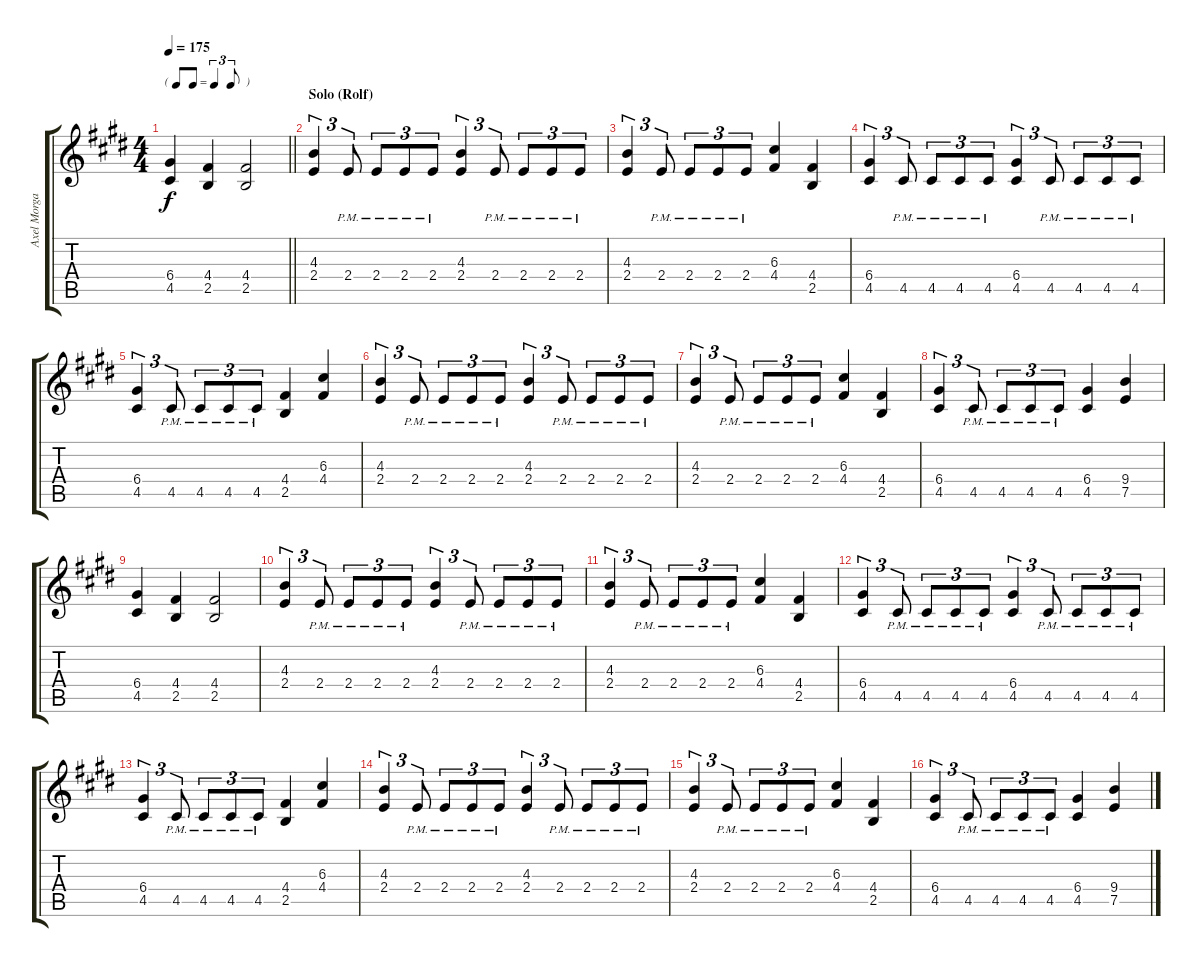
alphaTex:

\track ("Axel Morgan" "Axel Morga") {instrument distortionguitar}
\staff {score tabs}
\tuning (E4 B3 G3 D3 A2 E2) {hide}
\ts (4 4)
\tf triplet8th
\tempo 175
\clef g2
\barLineRight lightlight
\ks c#minor
(6.4 4.5).4{dy f} (4.4 2.5).4 (4.4 2.5).2 |
\section ("" "Solo (Rolf)")
(4.3 2.4).4{tu (3 2)} 2.4{pm}.8{tu (3 2)} 2.4{pm}.8{tu (3 2)} 2.4{pm}.8{tu (3 2)} 2.4{pm}.8{tu (3 2)} (4.3 2.4).4{tu (3 2)} 2.4{pm}.8{tu (3 2)} 2.4{pm}.8{tu (3 2)} 2.4{pm}.8{tu (3 2)} 2.4{pm}.8{tu (3 2)} |
(4.3 2.4).4{tu (3 2)} 2.4{pm}.8{tu (3 2)} 2.4{pm}.8{tu (3 2)} 2.4{pm}.8{tu (3 2)} 2.4{pm}.8{tu (3 2)} (6.3 4.4).4 (4.4 2.5).4 |
(6.4 4.5).4{tu (3 2)} 4.5{pm}.8{tu (3 2)} 4.5{pm}.8{tu (3 2)} 4.5{pm}.8{tu (3 2)} 4.5{pm}.8{tu (3 2)} (6.4 4.5).4{tu (3 2)} 4.5{pm}.8{tu (3 2)} 4.5{pm}.8{tu (3 2)} 4.5{pm}.8{tu (3 2)} 4.5{pm}.8{tu (3 2)} |
(6.4 4.5).4{tu (3 2)} 4.5{pm}.8{tu (3 2)} 4.5{pm}.8{tu (3 2)} 4.5{pm}.8{tu (3 2)} 4.5{pm}.8{tu (3 2)} (4.4 2.5).4 (6.3 4.4).4 |
(4.3 2.4).4{tu (3 2)} 2.4{pm}.8{tu (3 2)} 2.4{pm}.8{tu (3 2)} 2.4{pm}.8{tu (3 2)} 2.4{pm}.8{tu (3 2)} (4.3 2.4).4{tu (3 2)} 2.4{pm}.8{tu (3 2)} 2.4{pm}.8{tu (3 2)} 2.4{pm}.8{tu (3 2)} 2.4{pm}.8{tu (3 2)} |
(4.3 2.4).4{tu (3 2)} 2.4{pm}.8{tu (3 2)} 2.4{pm}.8{tu (3 2)} 2.4{pm}.8{tu (3 2)} 2.4{pm}.8{tu (3 2)} (6.3 4.4).4 (4.4 2.5).4 |
(6.4 4.5).4{tu (3 2)} 4.5{pm}.8{tu (3 2)} 4.5{pm}.8{tu (3 2)} 4.5{pm}.8{tu (3 2)} 4.5{pm}.8{tu (3 2)} (6.4 4.5).4 (9.4 7.5).4 |
(6.4 4.5).4 (4.4 2.5).4 (4.4 2.5).2 |
(4.3 2.4).4{tu (3 2)} 2.4{pm}.8{tu (3 2)} 2.4{pm}.8{tu (3 2)} 2.4{pm}.8{tu (3 2)} 2.4{pm}.8{tu (3 2)} (4.3 2.4).4{tu (3 2)} 2.4{pm}.8{tu (3 2)} 2.4{pm}.8{tu (3 2)} 2.4{pm}.8{tu (3 2)} 2.4{pm}.8{tu (3 2)} |
(4.3 2.4).4{tu (3 2)} 2.4{pm}.8{tu (3 2)} 2.4{pm}.8{tu (3 2)} 2.4{pm}.8{tu (3 2)} 2.4{pm}.8{tu (3 2)} (6.3 4.4).4 (4.4 2.5).4 |
(6.4 4.5).4{tu (3 2)} 4.5{pm}.8{tu (3 2)} 4.5{pm}.8{tu (3 2)} 4.5{pm}.8{tu (3 2)} 4.5{pm}.8{tu (3 2)} (6.4 4.5).4{tu (3 2)} 4.5{pm}.8{tu (3 2)} 4.5{pm}.8{tu (3 2)} 4.5{pm}.8{tu (3 2)} 4.5{pm}.8{tu (3 2)} |
(6.4 4.5).4{tu (3 2)} 4.5{pm}.8{tu (3 2)} 4.5{pm}.8{tu (3 2)} 4.5{pm}.8{tu (3 2)} 4.5{pm}.8{tu (3 2)} (4.4 2.5).4 (6.3 4.4).4 |
(4.3 2.4).4{tu (3 2)} 2.4{pm}.8{tu (3 2)} 2.4{pm}.8{tu (3 2)} 2.4{pm}.8{tu (3 2)} 2.4{pm}.8{tu (3 2)} (4.3 2.4).4{tu (3 2)} 2.4{pm}.8{tu (3 2)} 2.4{pm}.8{tu (3 2)} 2.4{pm}.8{tu (3 2)} 2.4{pm}.8{tu (3 2)} |
(4.3 2.4).4{tu (3 2)} 2.4{pm}.8{tu (3 2)} 2.4{pm}.8{tu (3 2)} 2.4{pm}.8{tu (3 2)} 2.4{pm}.8{tu (3 2)} (6.3 4.4).4 (4.4 2.5).4 |
(6.4 4.5).4{tu (3 2)} 4.5{pm}.8{tu (3 2)} 4.5{pm}.8{tu (3 2)} 4.5{pm}.8{tu (3 2)} 4.5{pm}.8{tu (3 2)} (6.4 4.5).4 (9.4 7.5).4
